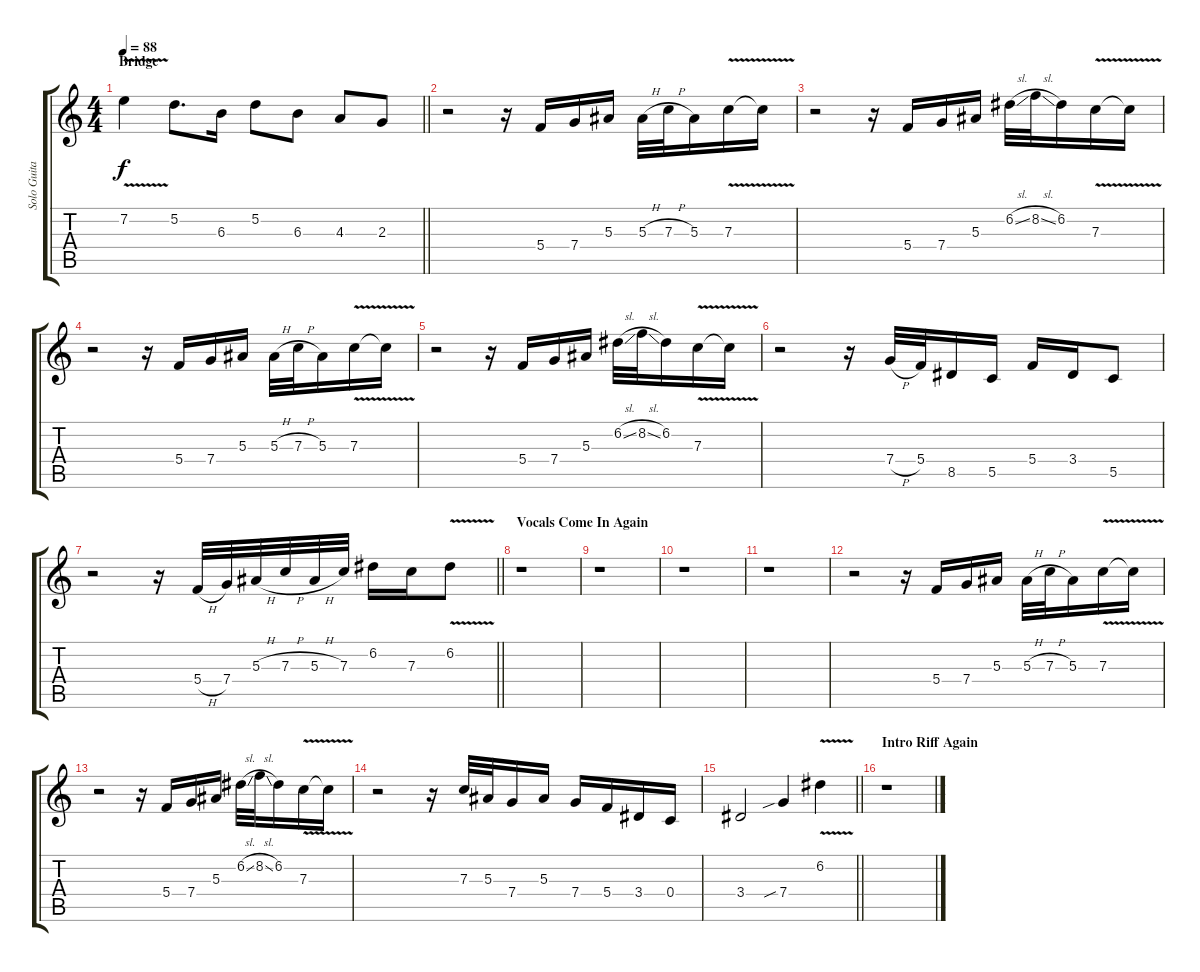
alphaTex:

\track ("Solo Guitar" "Solo Guita") {instrument overdrivenguitar}
\staff {score tabs}
\tuning (D4 A3 F3 C3 G2 C2) {hide}
\ts (4 4)
\section ("" "Bridge")
\tempo 88
\clef g2
\barLineRight lightlight
\ks c
7.2{v}.4{dy f} 5.2.8{d} 6.3.16 5.2.8 6.3.8 4.3.8 2.3.8 |
r.2 r.16 5.4.16 7.4.16 5.3.16 5.3{h}.32 7.3{h}.32 5.3.16 7.3{v}.16 7.3{t}.16 |
r.2 r.16 5.4.16 7.4.16 5.3.16 6.2{sl}.32 8.2{sl}.32 6.2.16 7.3{v}.16 7.3{t}.16 |
r.2 r.16 5.4.16 7.4.16 5.3.16 5.3{h}.32 7.3{h}.32 5.3.16 7.3{v}.16 7.3{t}.16 |
r.2 r.16 5.4.16 7.4.16 5.3.16 6.2{sl}.32 8.2{sl}.32 6.2.16 7.3{v}.16 7.3{t}.16 |
r.2 r.16 7.4{h}.32 5.4.32 8.5.16 5.5.16 5.4.16 3.4.16 5.5.8 |
\barLineRight lightlight
r.2 r.16 5.4{h}.32 7.4.32 5.3{h}.32 7.3{h}.32 5.3{h}.32 7.3.32 6.2.16 7.3.16 6.2{v}.8 |
\section ("" "Vocals Come In Again")
r.1 |
r.1 |
r.1 |
r.1 |
r.2 r.16 5.4.16 7.4.16 5.3.16 5.3{h}.32 7.3{h}.32 5.3.16 7.3{v}.16 7.3{t}.16 |
r.2 r.16 5.4.16 7.4.16 5.3.16 6.2{sl}.32 8.2{sl}.32 6.2.16 7.3{v}.16 7.3{t}.16 |
r.2 r.16 7.3.32 5.3.32 7.4.16 5.3.16 7.4.16 5.4.16 3.4.16 0.4.16 |
\barLineRight lightlight
3.4.2 7.4{sib}.4 6.2{v}.4 |
\section ("" "Intro Riff Again")
r.1
